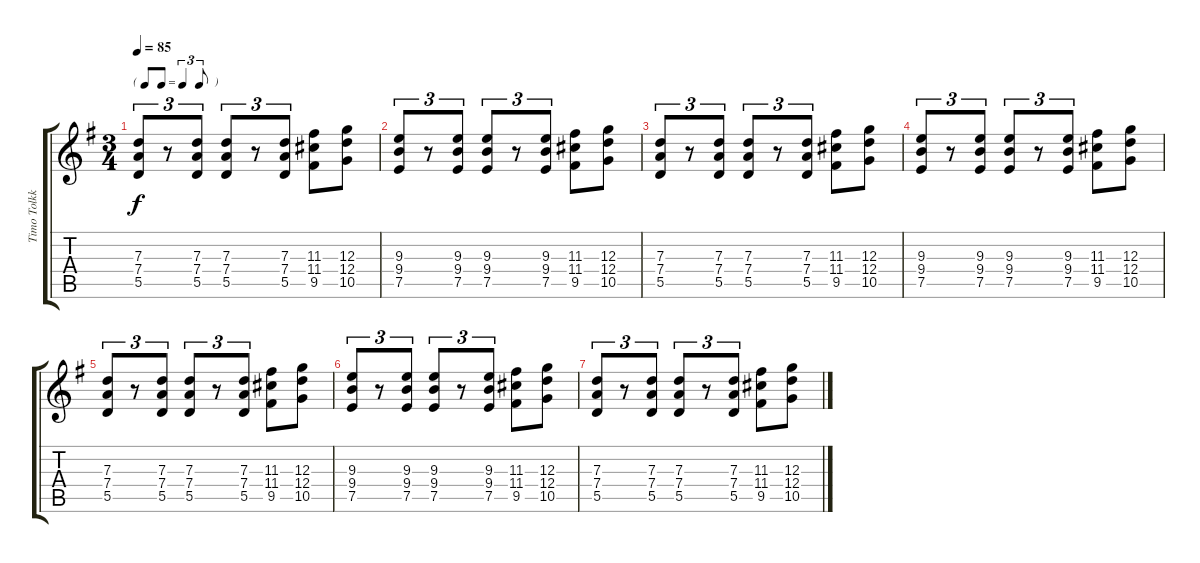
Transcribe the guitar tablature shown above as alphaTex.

\track ("Timo Tolkki I" "Timo Tolkk") {instrument acousticguitarsteel}
\staff {score tabs}
\tuning (E4 B3 G3 D3 A2 E2) {hide}
\ts (3 4)
\tf triplet8th
\tempo 85
\clef g2
\ks g
(7.3 7.4 5.5).8{tu (3 2) dy f} r.8{tu (3 2)} (7.3 7.4 5.5).8{tu (3 2)} (7.3 7.4 5.5).8{tu (3 2)} r.8{tu (3 2)} (7.3 7.4 5.5).8{tu (3 2)} (11.3 11.4 9.5).8 (12.3 12.4 10.5).8 |
(9.3 9.4 7.5).8{tu (3 2)} r.8{tu (3 2)} (9.3 9.4 7.5).8{tu (3 2)} (9.3 9.4 7.5).8{tu (3 2)} r.8{tu (3 2)} (9.3 9.4 7.5).8{tu (3 2)} (11.3 11.4 9.5).8 (12.3 12.4 10.5).8 |
(7.3 7.4 5.5).8{tu (3 2)} r.8{tu (3 2)} (7.3 7.4 5.5).8{tu (3 2)} (7.3 7.4 5.5).8{tu (3 2)} r.8{tu (3 2)} (7.3 7.4 5.5).8{tu (3 2)} (11.3 11.4 9.5).8 (12.3 12.4 10.5).8 |
(9.3 9.4 7.5).8{tu (3 2)} r.8{tu (3 2)} (9.3 9.4 7.5).8{tu (3 2)} (9.3 9.4 7.5).8{tu (3 2)} r.8{tu (3 2)} (9.3 9.4 7.5).8{tu (3 2)} (11.3 11.4 9.5).8 (12.3 12.4 10.5).8 |
(7.3 7.4 5.5).8{tu (3 2)} r.8{tu (3 2)} (7.3 7.4 5.5).8{tu (3 2)} (7.3 7.4 5.5).8{tu (3 2)} r.8{tu (3 2)} (7.3 7.4 5.5).8{tu (3 2)} (11.3 11.4 9.5).8 (12.3 12.4 10.5).8 |
(9.3 9.4 7.5).8{tu (3 2)} r.8{tu (3 2)} (9.3 9.4 7.5).8{tu (3 2)} (9.3 9.4 7.5).8{tu (3 2)} r.8{tu (3 2)} (9.3 9.4 7.5).8{tu (3 2)} (11.3 11.4 9.5).8 (12.3 12.4 10.5).8 |
(7.3 7.4 5.5).8{tu (3 2)} r.8{tu (3 2)} (7.3 7.4 5.5).8{tu (3 2)} (7.3 7.4 5.5).8{tu (3 2)} r.8{tu (3 2)} (7.3 7.4 5.5).8{tu (3 2)} (11.3 11.4 9.5).8 (12.3 12.4 10.5).8
